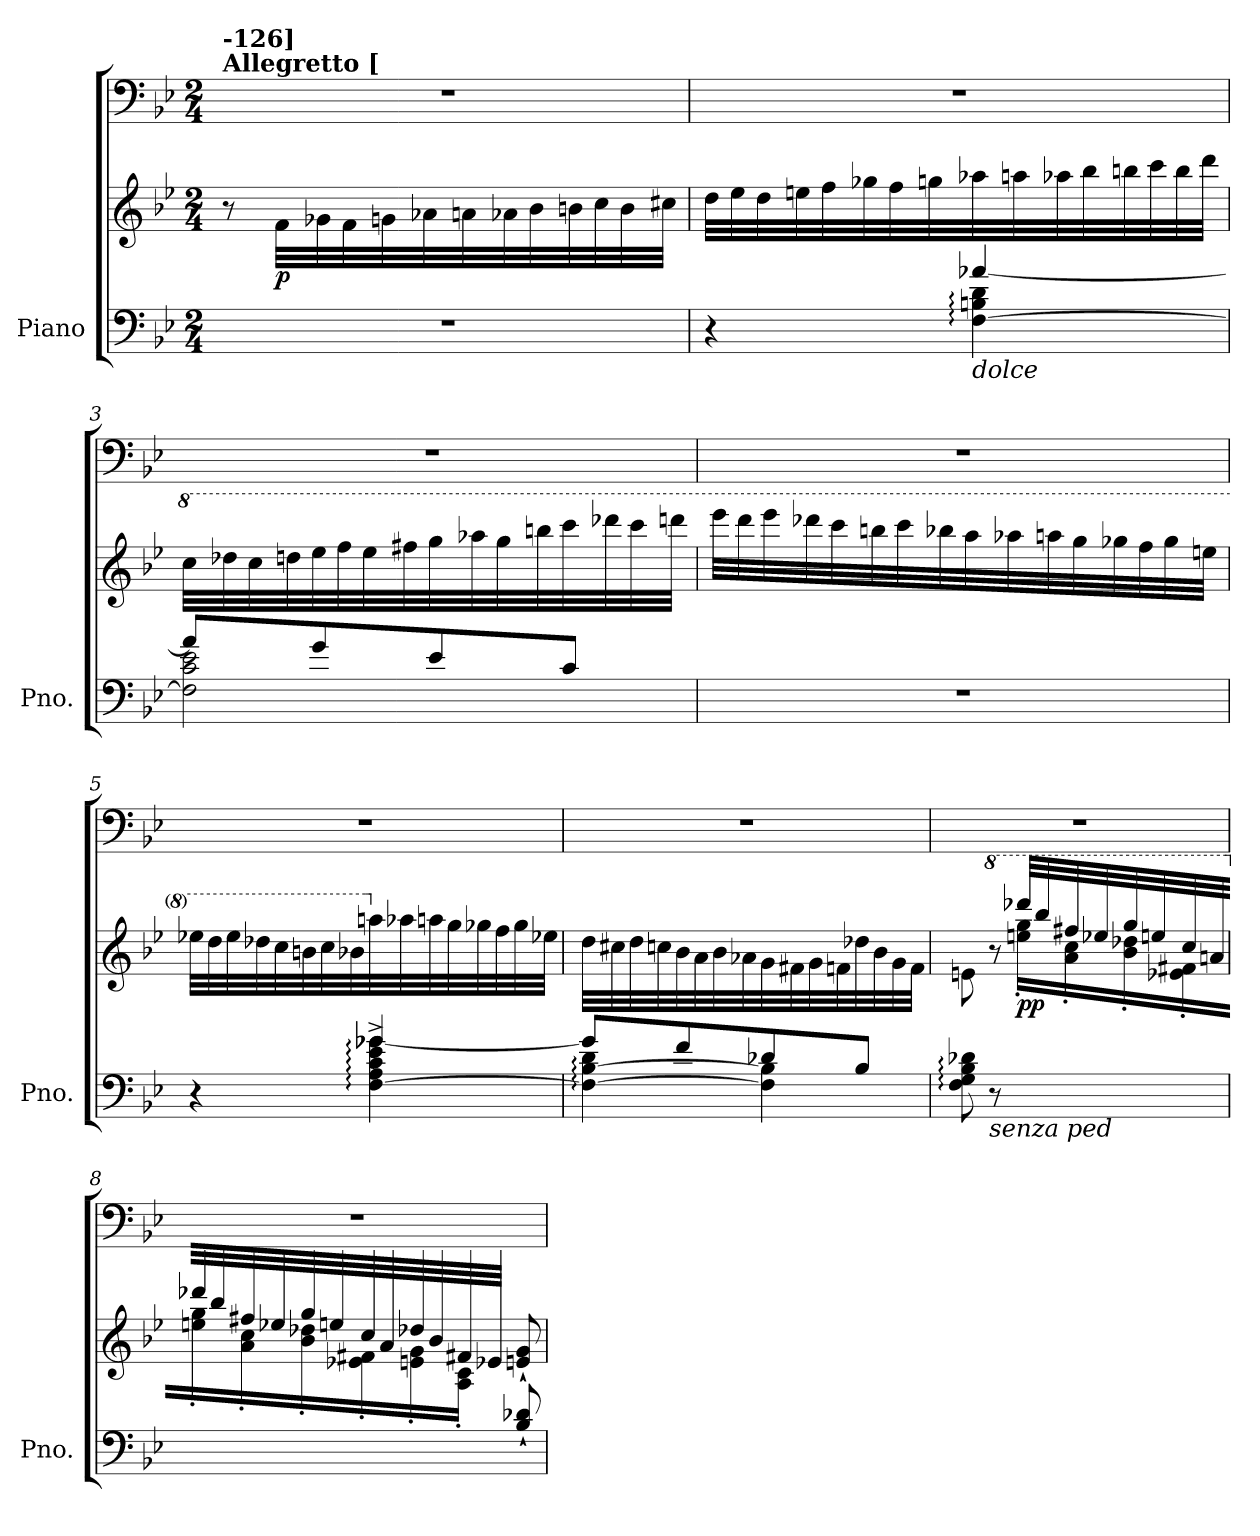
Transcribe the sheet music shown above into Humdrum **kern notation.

**kern	**kern	**kern	**dynam
*part1	*part1	*part1	*part1
*staff3	*staff2	*staff1	*staff1/2/3
*I"Piano	*	*	*
*I'Pno.	*	*	*
*clefF4	*clefG2	*clefF4	*
*k[b-e-]	*k[b-e-]	*k[b-e-]	*
*M2/4	*M2/4	*M2/4	*
*MM120	*MM120	*MM120	*
=1	=1	=1	=1
!	!	!LO:TX:a:B:t=Allegretto [	!
!	!	!LO:TX:a:B:t=-126]	!
2r	8r	2r	.
!	!	!	!LO:DY:b=2
.	32f\LLL	.	p
.	32g-X\	.	.
.	32f\	.	.
.	32gn\	.	.
.	32a-X\	.	.
.	32an\	.	.
.	32a-X\	.	.
.	32b-\	.	.
.	32bn\	.	.
.	32cc\	.	.
.	32b\	.	.
.	32cc#X\JJJ	.	.
=2	=2	=2	=2
*^	*	*	*
4ryy	4r	32dd\LLL	2r	.
.	.	32ee-\	.	.
.	.	32dd\	.	.
.	.	32een\	.	.
.	.	32ff\	.	.
.	.	32gg-X\	.	.
.	.	32ff\	.	.
.	.	32ggn\	.	.
!LO:TX:b:i:t=dolce	!	!	!	!
[4F\: 4Bn\: 4d\:	[4a-X/	32aa-X\	.	.
.	.	32aan\	.	.
.	.	32aa-X\	.	.
.	.	32bb-\	.	.
.	.	32bbn\	.	.
.	.	32ccc\	.	.
.	.	32bb\	.	.
.	.	32ddd\JJJ	.	.
=3	=3	=3	=3	=3
*	*	*8va	*	*
2F\] 2c\ 2e-\	8a-/L]	32ccc\LLL	2r	.
.	.	32ddd-X\	.	.
.	.	32ccc\	.	.
.	.	32dddn\	.	.
.	8g/	32eee-\	.	.
.	.	32fff\	.	.
.	.	32eee-\	.	.
.	.	32fff#X\	.	.
.	8e-/	32ggg\	.	.
.	.	32aaa-X\	.	.
.	.	32ggg\	.	.
.	.	32bbbn\	.	.
.	8c/J	32cccc\	.	.
.	.	32dddd-X\	.	.
.	.	32cccc\	.	.
.	.	32ddddn\JJJ	.	.
*v	*v	*	*	*
!!LO:LB:g=z
=4	=4	=4	=4
2r	32eeee-\LLL	2r	.
.	32dddd\	.	.
.	32eeee-\	.	.
.	32dddd-X\	.	.
.	32cccc\	.	.
.	32bbbn\	.	.
.	32cccc\	.	.
.	32bbb-X\	.	.
.	32aaa\	.	.
.	32aaa-X\	.	.
.	32aaan\	.	.
.	32ggg\	.	.
.	32ggg-X\	.	.
.	32fff\	.	.
.	32ggg-\	.	.
.	32eeen\JJJ	.	.
=5	=5	=5	=5
*^	*	*	*
4ryy	4r	32eee-X\LLL	2r	.
.	.	32ddd\	.	.
.	.	32eee-\	.	.
.	.	32ddd-X\	.	.
.	.	32ccc\	.	.
.	.	32bbn\	.	.
.	.	32ccc\	.	.
.	.	32bb-X\	.	.
*	*	*X8va	*	*
[4F\:^ 4A\:^ 4c\:^ 4e-\:^ 4g-\:^	[4g-X/	32aan\	.	.
.	.	32aa-X\	.	.
.	.	32aan\	.	.
.	.	32gg\	.	.
.	.	32gg-X\	.	.
.	.	32ff\	.	.
.	.	32gg-\	.	.
.	.	32ee-X\JJJ	.	.
=6	=6	=6	=6	=6
4F\_: [4B-\: 4d\:	8g-/L]	32dd\LLL	2r	.
.	.	32cc#X\	.	.
.	.	32dd\	.	.
.	.	32ccn\	.	.
.	8f/	32b-\	.	.
.	.	32a\	.	.
.	.	32b-\	.	.
.	.	32a-X\	.	.
4F\] 4B-\]	8d-X/	32g\	.	.
.	.	32f#X\	.	.
.	.	32g\	.	.
.	.	32fn\	.	.
.	8B-/J	32dd-X\	.	.
.	.	32b-\	.	.
.	.	32g\	.	.
.	.	32f\JJJ	.	.
*v	*v	*	*	*
!!LO:LB:g=z
=7	=7	=7	=7
*	*^	*	*
8F\: 8G\: 8B-\: 8d-X\:	8en\	4ryy	2r	.
*	*8va	*	*	*
!LO:TX:b:i:t=senza ped	!	!	!	!
8r	8r	.	.	.
*	*8va	*	*	*
!	!	!	!	!LO:DY:b=2
4ryy	32dddd-X/LLL	16eeen\' 16ggg\'LL	.	pp
.	32bbb-/	.	.	.
.	32fff#X/	16aa\' 16ccc\'	.	.
.	32eee-X/	.	.	.
.	32ggg/	16bb-\' 16ddd-X\'	.	.
.	32eeen/	.	.	.
.	32ccc/	16ee-X\' 16ff#X\'	.	.
.	32aan/	.	.	.
=8	=8	=8	=8	=8
*	*X8va	*	*	*
*	*X8va	*	*	*
4.ryy	32ddd-X/	16een\' 16gg\'	2r	.
.	32bb-/	.	.	.
.	32ff#X/	16a\' 16cc\'	.	.
.	32ee-X/	.	.	.
.	32gg/	16b-\' 16dd-X\'	.	.
.	32een/	.	.	.
.	32cc/	16e-X\' 16f#X\'	.	.
.	32a/	.	.	.
.	32dd-X/	16en\' 16g\'	.	.
.	32b-/	.	.	.
.	32f#X/	16A\' 16c\'JJ	.	.
.	32e-X/JJJ	.	.	.
8B-/` 8d-X/`	8en/` 8g/`	8ryy	.	.
*	*v	*v	*	*
=	=	=	=
*-	*-	*-	*-
